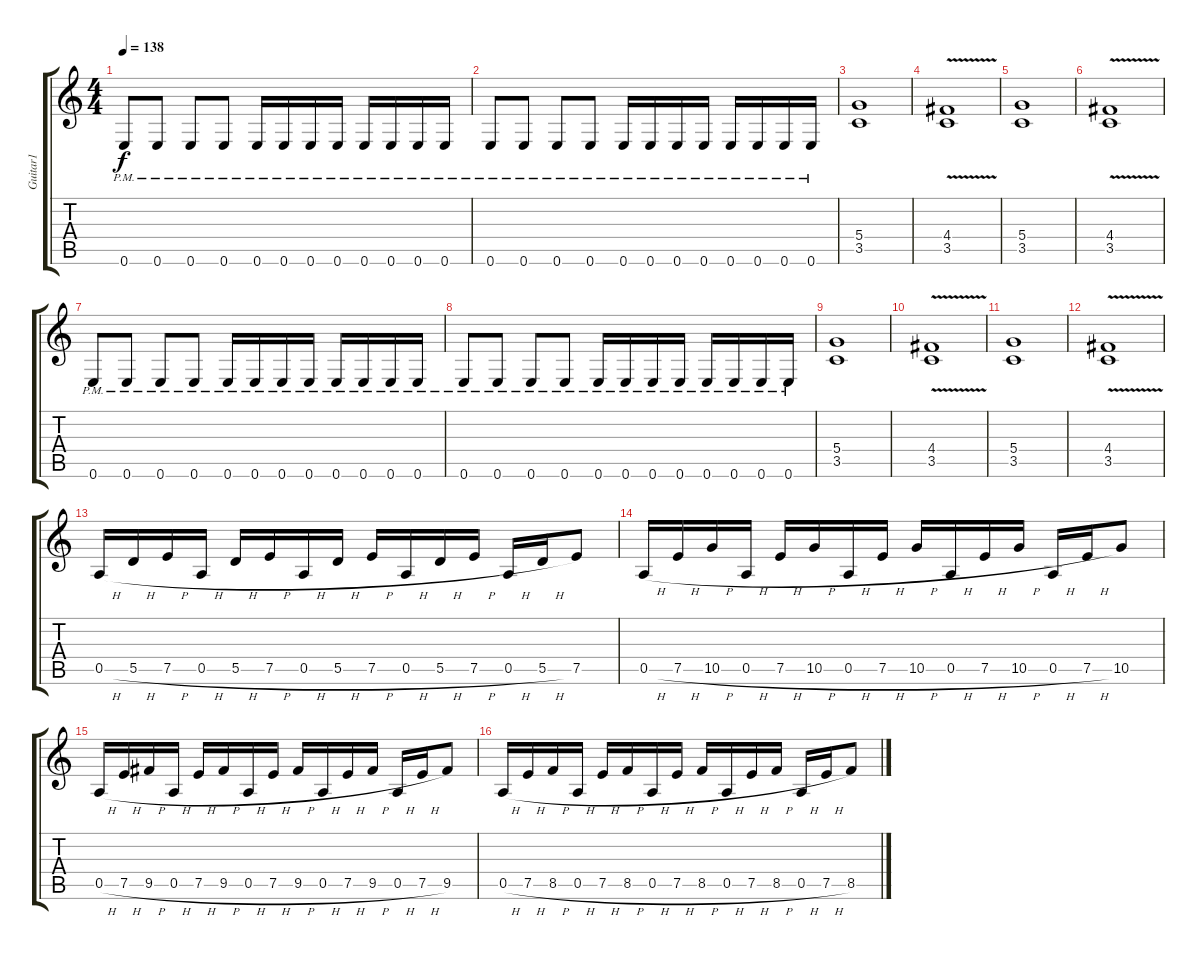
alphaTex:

\track ("Guitar1" "Guitar1") {instrument overdrivenguitar}
\staff {score tabs}
\tuning (E4 B3 G3 D3 A2 E2) {hide}
\ts (4 4)
\tempo 138
\clef g2
\ks c
0.6{pm}.8{dy f} 0.6{pm}.8 0.6{pm}.8 0.6{pm}.8 0.6{pm}.16 0.6{pm}.16 0.6{pm}.16 0.6{pm}.16 0.6{pm}.16 0.6{pm}.16 0.6{pm}.16 0.6{pm}.16 |
0.6{pm}.8 0.6{pm}.8 0.6{pm}.8 0.6{pm}.8 0.6{pm}.16 0.6{pm}.16 0.6{pm}.16 0.6{pm}.16 0.6{pm}.16 0.6{pm}.16 0.6{pm}.16 0.6{pm}.16 |
(5.4 3.5).1 |
(4.4{v} 3.5).1 |
(5.4 3.5).1 |
(4.4{v} 3.5).1 |
0.6{pm}.8 0.6{pm}.8 0.6{pm}.8 0.6{pm}.8 0.6{pm}.16 0.6{pm}.16 0.6{pm}.16 0.6{pm}.16 0.6{pm}.16 0.6{pm}.16 0.6{pm}.16 0.6{pm}.16 |
0.6{pm}.8 0.6{pm}.8 0.6{pm}.8 0.6{pm}.8 0.6{pm}.16 0.6{pm}.16 0.6{pm}.16 0.6{pm}.16 0.6{pm}.16 0.6{pm}.16 0.6{pm}.16 0.6{pm}.16 |
(5.4 3.5).1 |
(4.4{v} 3.5).1 |
(5.4 3.5).1 |
(4.4{v} 3.5).1 |
0.5{h}.16 5.5{h}.16 7.5{h}.16 0.5{h}.16 5.5{h}.16 7.5{h}.16 0.5{h}.16 5.5{h}.16 7.5{h}.16 0.5{h}.16 5.5{h}.16 7.5{h}.16 0.5{h}.16 5.5{h}.16 7.5.8 |
0.5{h}.16 7.5{h}.16 10.5{h}.16 0.5{h}.16 7.5{h}.16 10.5{h}.16 0.5{h}.16 7.5{h}.16 10.5{h}.16 0.5{h}.16 7.5{h}.16 10.5{h}.16 0.5{h}.16 7.5{h}.16 10.5.8 |
0.5{h}.16 7.5{h}.16 9.5{h}.16 0.5{h}.16 7.5{h}.16 9.5{h}.16 0.5{h}.16 7.5{h}.16 9.5{h}.16 0.5{h}.16 7.5{h}.16 9.5{h}.16 0.5{h}.16 7.5{h}.16 9.5.8 |
0.5{h}.16 7.5{h}.16 8.5{h}.16 0.5{h}.16 7.5{h}.16 8.5{h}.16 0.5{h}.16 7.5{h}.16 8.5{h}.16 0.5{h}.16 7.5{h}.16 8.5{h}.16 0.5{h}.16 7.5{h}.16 8.5.8
